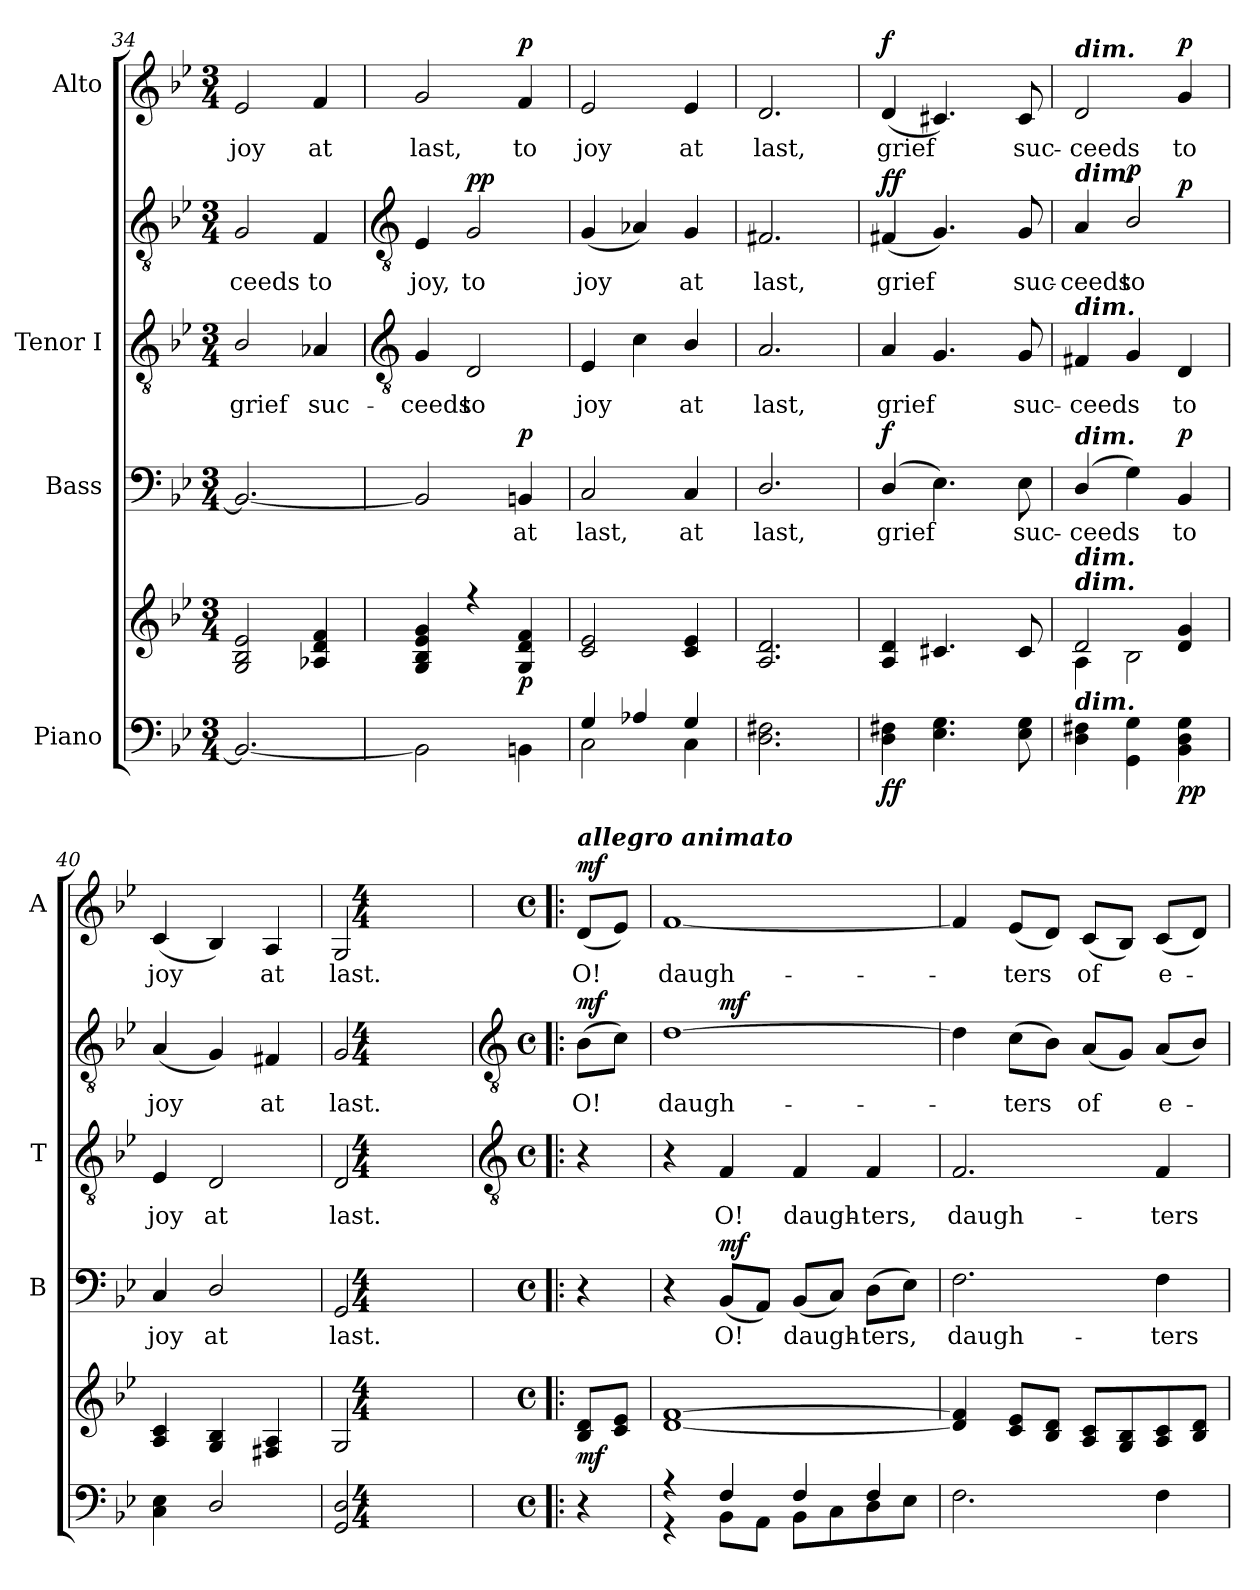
**kern	**kern	**dynam	**kern	**text	**dynam	**kern	**text	**kern	**text	**dynam	**kern	**text	**dynam
*part4	*part4	*part4	*part3	*part3	*part3	*part2	*part2	*part2	*part2	*part2	*part1	*part1	*part1
*staff6	*staff5	*staff5/6	*staff4	*staff4	*staff4	*staff3	*staff3	*staff2	*staff2	*staff2/3	*staff1	*staff1	*staff1
*I"Piano	*	*	*I"Bass	*	*	*I"Tenor I	*	*	*	*	*I"Alto	*	*
*	*	*	*I'B	*	*	*I'T	*	*	*	*	*I'A	*	*
*clefF4	*clefG2	*	*clefF4	*	*	*clefGv2	*	*clefGv2	*	*	*clefG2	*	*
*k[b-e-]	*k[b-e-]	*	*k[b-e-]	*	*	*k[b-e-]	*	*k[b-e-]	*	*	*k[b-e-]	*	*
*B-:	*B-:	*	*B-:	*	*	*B-:	*	*B-:	*	*	*B-:	*	*
*M3/4	*M3/4	*	*M3/4	*	*	*M3/4	*	*M3/4	*	*	*M3/4	*	*
=34	=34	=34	=34	=34	=34	=34	=34	=34	=34	=34	=34	=34	=34
!	!	!	!	!	!	!	!LO:LY:b	!	!LO:LY:b	!	!	!LO:LY:b	!
2.BB-/_	2G/ 2B-/ 2e-/	.	2.BB-/_	.	.	2B-/	grief	2G/	ceeds	.	2e-/	joy	.
!	!	!	!	!	!	!	!LO:LY:b	!	!LO:LY:b	!	!	!LO:LY:b	!
.	4A-X/ 4d/ 4f/	.	.	.	.	4A-X/	suc-	4F/	to	.	4f/	at	.
!!LO:LB:g=z
=35	=35	=35	=35	=35	=35	=35	=35	=35	=35	=35	=35	=35	=35
*	*	*	*	*	*	*clefGv2	*	*clefGv2	*	*	*	*	*
*^	*^	*	*	*	*	*	*	*	*	*	*	*	*
!	!	!	!LO:N:vis=1	!	!	!	!	!	!LO:LY:b	!	!LO:LY:b	!	!	!LO:LY:b	!
2.ryy	2BB-\]	4G 4B- 4e- 4g	2.ryy	.	2BB-/]	.	.	4G/	ceeds	4E-/	-joy,	.	2g/	last,	.
!	!	!	!	!	!	!	!	!	!LO:LY:b	!	!LO:LY:b	!LO:DY:b=2	!	!	!
!	!	!	!	!	!	!	!	!	!	!	!	!LO:DY:n=1:b	!	!	!
.	.	4r	.	.	.	.	.	2D/	to	2G/	to	p p	.	.	.
!	!	!	!	!LO:DY:b	!	!LO:LY:b	!LO:DY:b	!	!	!	!	!	!	!LO:LY:b	!LO:DY:b
.	4BBn\	4G 4d 4f	.	p	4BBn/	at	p	.	.	.	.	.	4f/	to	p
=36	=36	=36	=36	=36	=36	=36	=36	=36	=36	=36	=36	=36	=36	=36	=36
!	!	!	!LO:N:vis=1	!	!	!LO:LY:b	!	!	!LO:LY:b	!	!LO:LY:b	!	!	!LO:LY:b	!
4G/	2C\	2c/ 2e-/	2.ryy	.	2C/	last,	.	4E-/	joy	(<4G/	joy	.	2e-/	joy	.
4A-X/	.	.	.	.	.	.	.	4c\	.	4A-X/)	.	.	.	.	.
!	!	!	!	!	!	!LO:LY:b	!	!	!LO:LY:b	!	!LO:LY:b	!	!	!LO:LY:b	!
4G/	4C\	4c/ 4e-/	.	.	4C/	at	.	4B-/	at	4G/	at	.	4e-/	at	.
=37	=37	=37	=37	=37	=37	=37	=37	=37	=37	=37	=37	=37	=37	=37	=37
!	!LO:N:vis=1	!	!	!	!	!LO:LY:b	!	!	!LO:LY:b	!	!LO:LY:b	!	!	!LO:LY:b	!
2.D\ 2.F#X\	2.ryy	2.A/ 2.d/	2.ryy	.	2.D/	last,	.	2.A/	last,	2.F#X/	last,	.	2.d/	last,	.
=38	=38	=38	=38	=38	=38	=38	=38	=38	=38	=38	=38	=38	=38	=38	=38
!	!LO:N:vis=1	!	!	!LO:DY:b=2	!	!LO:LY:b	!	!	!LO:LY:b	!	!LO:LY:b	!	!	!LO:LY:b	!
!	!	!	!	!LO:DY:n=1:b	!	!	!LO:DY:b	!	!	!	!	!LO:DY:b=2	!	!	!
!	!	!	!	!	!	!	!	!	!	!	!	!LO:DY:n=1:b	!	!	!LO:DY:b
4D\ 4F#X\	2.ryy	4A/ 4d/	4ryy	f f	(<4D/	grief	f	4A/	-grief	(<4F#X/	grief	f f	(<4d/	grief	f
4.E-\ 4.G\	.	4.c#X/	4ryy	.	4.E-\)	.	.	4.G/	.	4.G/)	.	.	4.c#X/)	.	.
.	.	.	4ryy	.	.	.	.	.	.	.	.	.	.	.	.
!	!	!	!	!	!	!LO:LY:b	!	!	!LO:LY:b	!	!LO:LY:b	!	!	!LO:LY:b	!
8E-\ 8G\	.	8c#/	.	.	8E-\	suc-	.	8G/	suc-	8G/	suc-	.	8c#/	suc-	.
=39	=39	=39	=39	=39	=39	=39	=39	=39	=39	=39	=39	=39	=39	=39	=39
!	!	!	!	!	!	!	!	!	!	!	!	!	!LO:TX:a:Bi:t=dim.	!	!
!	!	!	!	!	!	!	!	!	!	!LO:TX:a:Bi:t=dim.	!	!	!	!	!
!	!	!	!	!	!	!	!	!LO:TX:a:Bi:t=dim.	!	!	!	!	!	!	!
!	!	!	!	!	!LO:TX:a:Bi:t=dim.	!	!	!	!	!	!	!	!	!	!
!	!	!LO:TX:a:Bi:t=dim.	!	!	!	!	!	!	!	!	!	!	!	!	!
!	!	!LO:TX:a:Bi:t=dim.	!	!	!	!	!	!	!	!	!	!	!	!	!
!LO:TX:a:Bi:t=dim.	!	!	!	!	!	!	!	!	!	!	!	!	!	!	!
!	!LO:N:vis=1	!	!	!	!	!LO:LY:b	!	!	!LO:LY:b	!	!LO:LY:b	!	!	!LO:LY:b	!
4D\ 4F#X\	2.ryy	2d/	4A\	.	(<4D/	-ceeds	.	4F#X/	ceeds	4A/	-ceeds	.	2d/	-ceeds	.
!	!	!	!	!	!	!	!	!	!	!	!LO:LY:b	!LO:DY:b	!	!	!
4GG\ 4G\	.	.	2B-\	.	4G\)	.	.	4G/	.	2B-/	to	p	.	.	.
!	!	!	!	!LO:DY:b=2	!	!LO:LY:b	!	!	!LO:LY:b	!	!	!	!	!LO:LY:b	!
!	!	!	!	!LO:DY:n=1:b	!	!	!LO:DY:b	!	!	!	!	!LO:DY:b=2	!	!	!LO:DY:b
4BB-\ 4D\ 4G\	.	4d/ 4g/	.	p p	4BB-/	to	p	4D/	to	.	.	p	4g/	to	p
=40	=40	=40	=40	=40	=40	=40	=40	=40	=40	=40	=40	=40	=40	=40	=40
!	!LO:N:vis=1	!	!	!	!	!LO:LY:b	!	!	!LO:LY:b	!	!LO:LY:b	!	!	!LO:LY:b	!
4C\ 4E-\	2.ryy	4A/ 4c/	4ryy	.	4C/	joy	.	4E-/	joy	(<4A/	joy	.	(<4c/	joy	.
!	!	!	!	!	!	!LO:LY:b	!	!	!LO:LY:b	!	!	!	!	!	!
2D/	.	4G/ 4B-/	4ryy	.	2D/	at	.	2D/	at	4G/)	.	.	4B-/)	.	.
!	!	!	!	!	!	!	!	!	!	!	!LO:LY:b	!	!	!LO:LY:b	!
.	.	4F#X/ 4A/	4ryy	.	.	.	.	.	.	4F#X/	at	.	4A/	at	.
=41	=41	=41	=41	=41	=41	=41	=41	=41	=41	=41	=41	=41	=41	=41	=41
!	!	!	!	!	!	!LO:LY:b	!	!	!LO:LY:b	!	!LO:LY:b	!	!	!LO:LY:b	!
2GG/ 2D/	2ryy	2G/	4ryy	.	2GG/	last.	.	2D/	last.	2G/	last.	.	2G/	last.	.
.	.	.	4ryy	.	.	.	.	.	.	.	.	.	.	.	.
*	*	*v	*v	*	*	*	*	*	*	*	*	*	*	*	*
*M4/4	*	*M4/4	*	*M4/4	*	*	*M4/4	*	*M4/4	*	*	*M4/4	*	*
*met(c)	*	*met(c)	*	*met(c)	*	*	*met(c)	*	*met(c)	*	*	*met(c)	*	*
!!LO:LB:g=z
=42!|:	=42!|:	=42!|:	=42!|:	=42!|:	=42!|:	=42!|:	=42!|:	=42!|:	=42!|:	=42!|:	=42!|:	=42!|:	=42!|:	=42!|:
*	*	*	*	*	*	*	*clefGv2	*	*clefGv2	*	*	*	*	*
*M4/4	*	*M4/4	*	*M4/4	*	*	*M4/4	*	*M4/4	*	*	*M4/4	*	*
*met(c)	*	*met(c)	*	*met(c)	*	*	*met(c)	*	*met(c)	*	*	*met(c)	*	*
*	*	*^	*	*	*	*	*	*	*	*	*	*	*	*
!	!	!	!	!	!	!	!	!	!	!	!	!	!LO:TX:a:Bi:t=allegro animato	!	!
!	!	!LO:TX:a:Bi:t=allegro animato	!	!	!	!	!	!	!	!	!	!	!	!	!
!	!	!	!	!LO:DY:b	!	!	!	!	!	!	!LO:LY:b	!LO:DY:b	!	!LO:LY:b	!LO:DY:b
*	*	*v	*v	*	*	*	*	*	*	*	*	*	*	*	*
4r	4ryy	8B-/ 8d/L	mf	4r	.	.	4r	.	(>8B-\L	O!	mf	(<8d/L	O!	mf
.	.	8c/ 8e-/J	.	.	.	.	.	.	8c\J)	.	.	8e-/J)	.	.
=43	=43	=43	=43	=43	=43	=43	=43	=43	=43	=43	=43	=43	=43	=43
!	!	!	!	!	!	!	!	!	!	!LO:LY:b	!	!	!LO:LY:b	!
4r	4r	[1d [1f	.	4r	.	.	4r	.	[1d	daugh-	.	[1f	daugh-	.
!	!	!	!LO:DY:b=2	!	!LO:LY:b	!	!	!LO:LY:b	!	!	!	!	!	!
!	!	!	!LO:DY:n=1:b=2	!	!	!LO:DY:b	!	!	!	!	!LO:DY:b=2	!	!	!
4F/	8BB-\L	.	mf mf	(<8BB-/L	O!	mf	4F/	O!	.	.	mf	.	.	.
.	8AA\J	.	.	8AA/J)	.	.	.	.	.	.	.	.	.	.
!	!	!	!	!	!LO:LY:b	!	!	!LO:LY:b	!	!	!	!	!	!
4F/	8BB-\L	.	.	(<8BB-/L	daugh-	.	4F/	daugh-	.	.	.	.	.	.
.	8C\	.	.	8C/J)	.	.	.	.	.	.	.	.	.	.
!	!	!	!	!	!LO:LY:b	!	!	!LO:LY:b	!	!	!	!	!	!
4F/	8D\	.	.	(>8D\L	ters,	.	4F/	-ters,	.	.	.	.	.	.
.	8E-\J	.	.	8E-\J)	.	.	.	.	.	.	.	.	.	.
=44	=44	=44	=44	=44	=44	=44	=44	=44	=44	=44	=44	=44	=44	=44
!	!	!	!	!	!LO:LY:b	!	!	!LO:LY:b	!	!	!	!	!	!
1ryy	2.F\	4d/] 4f/]	.	2.F\	daugh-	.	2.F/	daugh-	4d\]	.	.	4f/]	.	.
!	!	!	!	!	!	!	!	!	!	!LO:LY:b	!	!	!LO:LY:b	!
.	.	8c/ 8e-/L	.	.	.	.	.	.	(>8c\L	ters	.	(<8e-/L	ters	.
.	.	8B-/ 8d/J	.	.	.	.	.	.	8B-\J)	.	.	8d/J)	.	.
!	!	!	!	!	!	!	!	!	!	!LO:LY:b	!	!	!LO:LY:b	!
.	.	8A/ 8c/L	.	.	.	.	.	.	(<8A/L	of	.	(<8c/L	of	.
.	.	8G/ 8B-/	.	.	.	.	.	.	8G/J)	.	.	8B-/J)	.	.
!	!	!	!	!	!LO:LY:b	!	!	!LO:LY:b	!	!LO:LY:b	!	!	!LO:LY:b	!
.	4F\	8A/ 8c/	.	4F\	-ters	.	4F/	-ters	(<8A/L	e-	.	(<8c/L	e-	.
.	.	8B-/ 8d/J	.	.	.	.	.	.	8B-/J)	.	.	8d/J)	.	.
*v	*v	*	*	*	*	*	*	*	*	*	*	*	*	*
=	=	=	=	=	=	=	=	=	=	=	=	=	=
*-	*-	*-	*-	*-	*-	*-	*-	*-	*-	*-	*-	*-	*-
